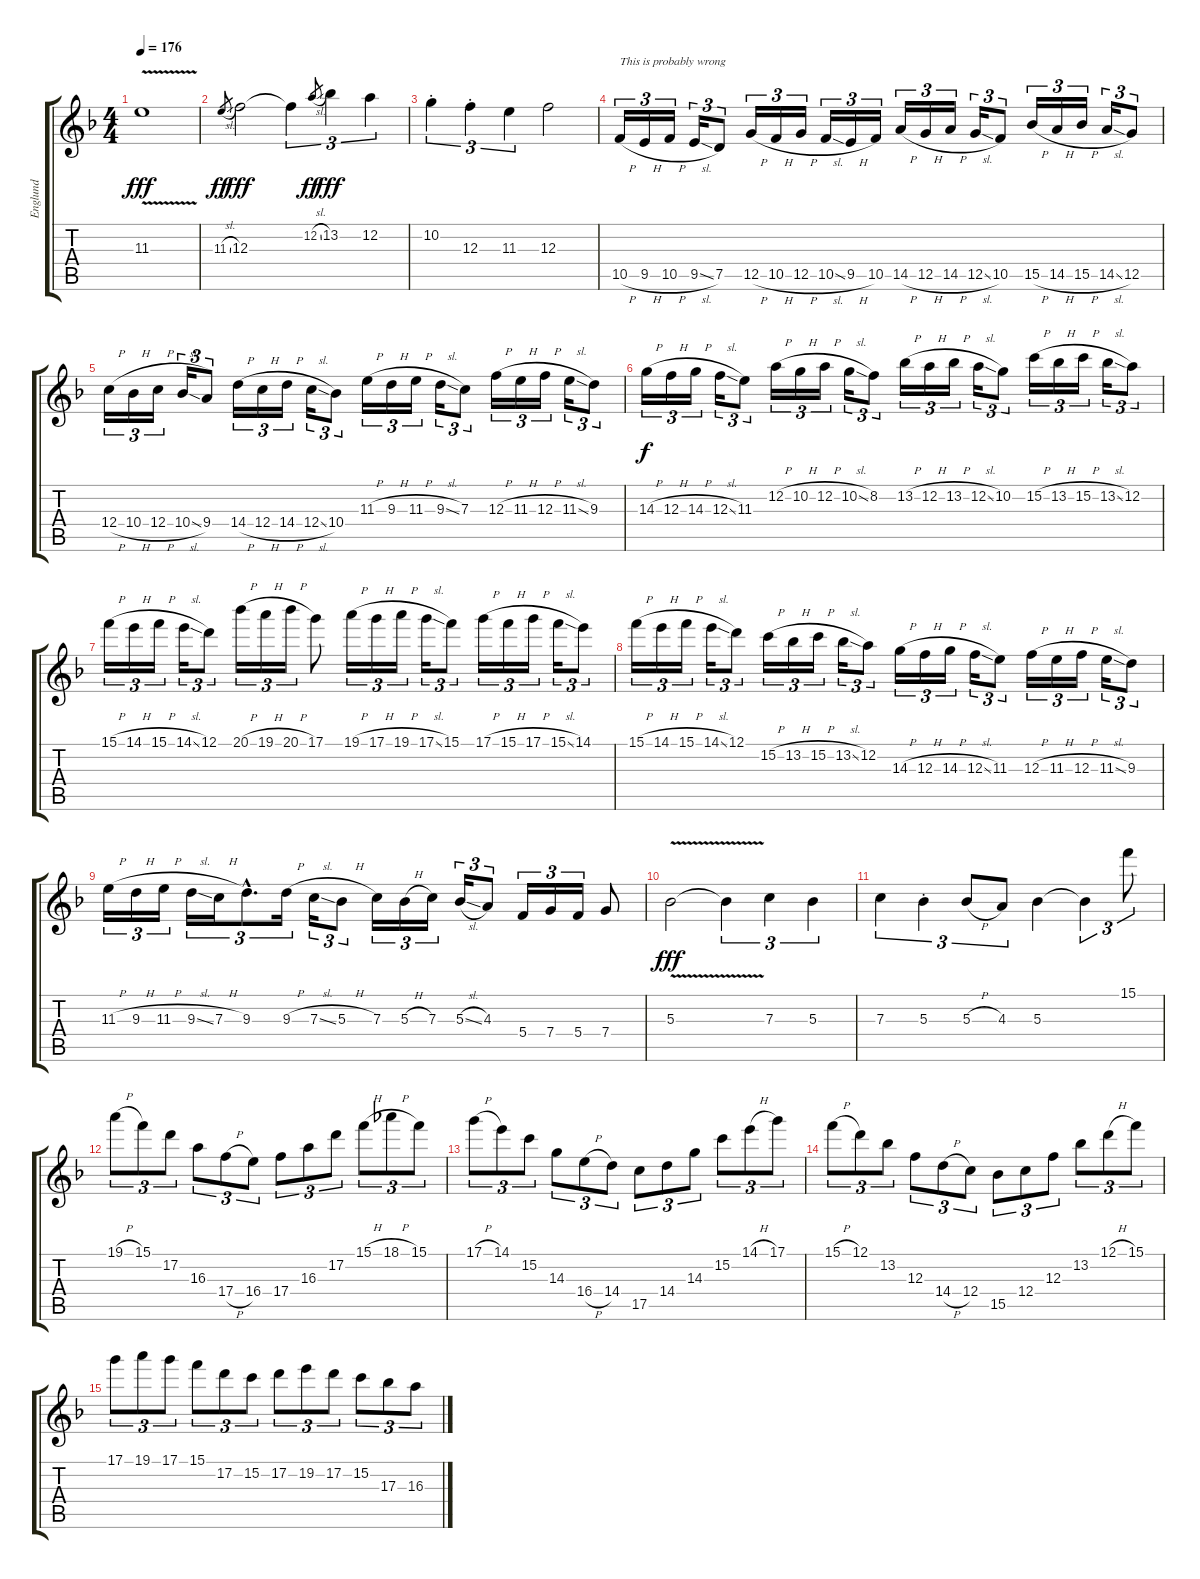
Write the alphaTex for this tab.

\track ("Englund" "Englund") {instrument distortionguitar}
\staff {score tabs}
\tuning (D4 A3 F3 C3 G2 C2) {hide}
\ts (4 4)
\tempo 176
\clef g2
\ks f
11.3{v}.1{dy fff} |
11.3{sl}.8{gr dy ff} 12.3.2{dy fff} 12.3{t}.4{tu (3 2)} 12.2{sl}.8{gr dy ff} 13.2.4{tu (3 2) dy fff} 12.2.4{tu (3 2)} |
10.2{st}.4{tu (3 2)} 12.3{st}.4{tu (3 2)} 11.3.4{tu (3 2)} 12.3.2 |
10.5{h}.16{tu (3 2) txt "This is probably wrong "} 9.5{h}.16{tu (3 2)} 10.5{h}.16{tu (3 2)} 9.5{sl}.16{tu (3 2)} 7.5.8{tu (3 2)} 12.5{h}.16{tu (3 2)} 10.5{h}.16{tu (3 2)} 12.5{h}.16{tu (3 2)} 10.5{sl}.16{tu (3 2)} 9.5{h}.16{tu (3 2)} 10.5.16{tu (3 2)} 14.5{h}.16{tu (3 2)} 12.5{h}.16{tu (3 2)} 14.5{h}.16{tu (3 2)} 12.5{sl}.16{tu (3 2)} 10.5.8{tu (3 2)} 15.5{h}.16{tu (3 2)} 14.5{h}.16{tu (3 2)} 15.5{h}.16{tu (3 2)} 14.5{sl}.16{tu (3 2)} 12.5.8{tu (3 2)} |
12.4{h}.16{tu (3 2)} 10.4{h}.16{tu (3 2)} 12.4{h}.16{tu (3 2)} 10.4{sl}.16{tu (3 2)} 9.4.8{tu (3 2)} 14.4{h}.16{tu (3 2)} 12.4{h}.16{tu (3 2)} 14.4{h}.16{tu (3 2)} 12.4{sl}.16{tu (3 2)} 10.4.8{tu (3 2)} 11.3{h}.16{tu (3 2)} 9.3{h}.16{tu (3 2)} 11.3{h}.16{tu (3 2)} 9.3{sl}.16{tu (3 2)} 7.3.8{tu (3 2)} 12.3{h}.16{tu (3 2)} 11.3{h}.16{tu (3 2)} 12.3{h}.16{tu (3 2)} 11.3{sl}.16{tu (3 2)} 9.3.8{tu (3 2)} |
14.3{h}.16{tu (3 2) dy f} 12.3{h}.16{tu (3 2)} 14.3{h}.16{tu (3 2)} 12.3{sl}.16{tu (3 2)} 11.3.8{tu (3 2)} 12.2{h}.16{tu (3 2)} 10.2{h}.16{tu (3 2)} 12.2{h}.16{tu (3 2)} 10.2{sl}.16{tu (3 2)} 8.2.8{tu (3 2)} 13.2{h}.16{tu (3 2)} 12.2{h}.16{tu (3 2)} 13.2{h}.16{tu (3 2)} 12.2{sl}.16{tu (3 2)} 10.2.8{tu (3 2)} 15.2{h}.16{tu (3 2)} 13.2{h}.16{tu (3 2)} 15.2{h}.16{tu (3 2)} 13.2{sl}.16{tu (3 2)} 12.2.8{tu (3 2)} |
15.1{h}.16{tu (3 2)} 14.1{h}.16{tu (3 2)} 15.1{h}.16{tu (3 2)} 14.1{sl}.16{tu (3 2)} 12.1.8{tu (3 2)} 20.1{h}.16{tu (3 2)} 19.1{h}.16{tu (3 2)} 20.1{h}.16{tu (3 2)} 17.1.8 19.1{h}.16{tu (3 2)} 17.1{h}.16{tu (3 2)} 19.1{h}.16{tu (3 2)} 17.1{sl}.16{tu (3 2)} 15.1.8{tu (3 2)} 17.1{h}.16{tu (3 2)} 15.1{h}.16{tu (3 2)} 17.1{h}.16{tu (3 2)} 15.1{sl}.16{tu (3 2)} 14.1.8{tu (3 2)} |
15.1{h}.16{tu (3 2)} 14.1{h}.16{tu (3 2)} 15.1{h}.16{tu (3 2)} 14.1{sl}.16{tu (3 2)} 12.1.8{tu (3 2)} 15.2{h}.16{tu (3 2)} 13.2{h}.16{tu (3 2)} 15.2{h}.16{tu (3 2)} 13.2{sl}.16{tu (3 2)} 12.2.8{tu (3 2)} 14.3{h}.16{tu (3 2)} 12.3{h}.16{tu (3 2)} 14.3{h}.16{tu (3 2)} 12.3{sl}.16{tu (3 2)} 11.3.8{tu (3 2)} 12.3{h}.16{tu (3 2)} 11.3{h}.16{tu (3 2)} 12.3{h}.16{tu (3 2)} 11.3{sl}.16{tu (3 2)} 9.3.8{tu (3 2)} |
11.3{h}.16{tu (3 2)} 9.3{h}.16{tu (3 2)} 11.3{h}.16{tu (3 2)} 9.3{sl}.16{tu (3 2)} 7.3{h}.16{tu (3 2)} 9.3{hac}.8{d tu (3 2)} 9.3{h}.16{tu (3 2)} 7.3{sl}.16{tu (3 2)} 5.3{h}.8{tu (3 2)} 7.3.16{tu (3 2)} 5.3{h}.16{tu (3 2)} 7.3.16{tu (3 2)} 5.3{sl}.16{tu (3 2)} 4.3.8{tu (3 2)} 5.4.16{tu (3 2)} 7.4.16{tu (3 2)} 5.4.16{tu (3 2)} 7.4.8 |
5.3{v}.2{dy fff} 5.3{t}.4{tu (3 2)} 7.3.4{tu (3 2)} 5.3.4{tu (3 2)} |
7.3.4{tu (3 2)} 5.3{st}.4{tu (3 2)} 5.3{h}.8{tu (3 2)} 4.3.8{tu (3 2)} 5.3.4 5.3{t}.4{tu (3 2)} 15.1.8{tu (3 2)} |
19.1{h}.8{tu (3 2)} 15.1.8{tu (3 2)} 17.2.8{tu (3 2)} 16.3.8{tu (3 2)} 17.4{h}.8{tu (3 2)} 16.4.8{tu (3 2)} 17.4.8{tu (3 2)} 16.3.8{tu (3 2)} 17.2.8{tu (3 2)} 15.1{h}.8{tu (3 2)} 18.1{h}.8{tu (3 2)} 15.1.8{tu (3 2)} |
17.1{h}.8{tu (3 2)} 14.1.8{tu (3 2)} 15.2.8{tu (3 2)} 14.3.8{tu (3 2)} 16.4{h}.8{tu (3 2)} 14.4.8{tu (3 2)} 17.5.8{tu (3 2)} 14.4.8{tu (3 2)} 14.3.8{tu (3 2)} 15.2.8{tu (3 2)} 14.1{h}.8{tu (3 2)} 17.1.8{tu (3 2)} |
15.1{h}.8{tu (3 2)} 12.1.8{tu (3 2)} 13.2.8{tu (3 2)} 12.3.8{tu (3 2)} 14.4{h}.8{tu (3 2)} 12.4.8{tu (3 2)} 15.5.8{tu (3 2)} 12.4.8{tu (3 2)} 12.3.8{tu (3 2)} 13.2.8{tu (3 2)} 12.1{h}.8{tu (3 2)} 15.1.8{tu (3 2)} |
17.1.8{tu (3 2)} 19.1.8{tu (3 2)} 17.1.8{tu (3 2)} 15.1.8{tu (3 2)} 17.2.8{tu (3 2)} 15.2.8{tu (3 2)} 17.2.8{tu (3 2)} 19.2.8{tu (3 2)} 17.2.8{tu (3 2)} 15.2.8{tu (3 2)} 17.3.8{tu (3 2)} 16.3.8{tu (3 2)}
